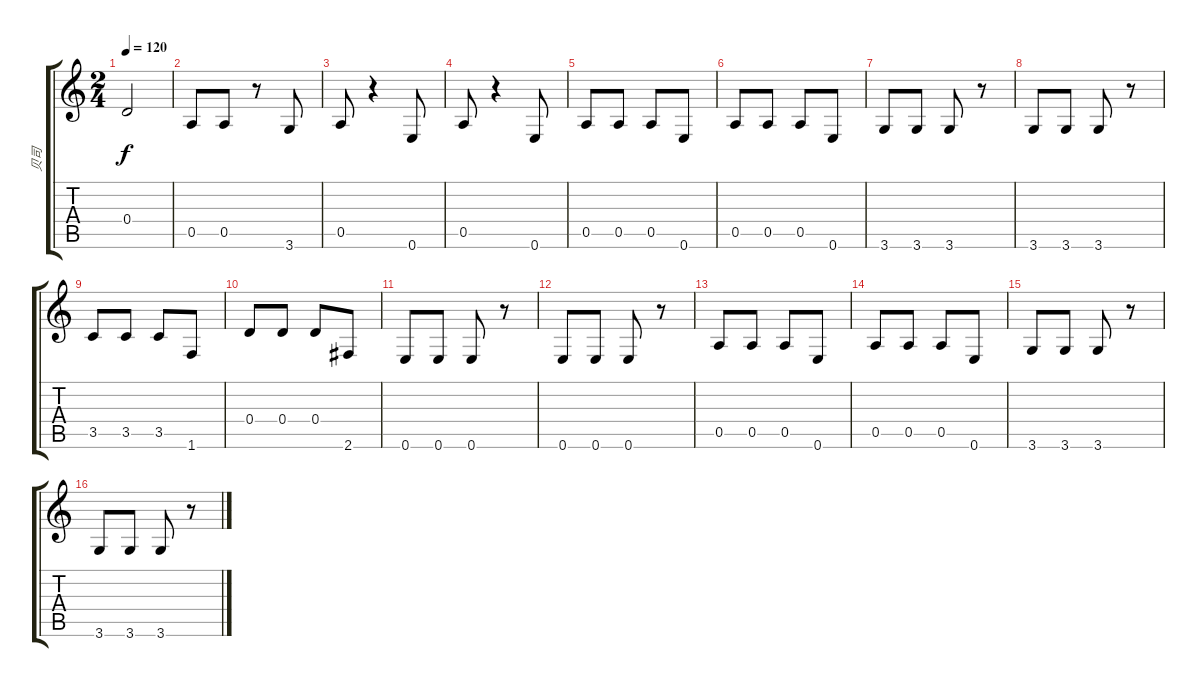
\track ("贝司" "贝司") {instrument acousticbass}
\staff {score tabs}
\tuning (E4 B3 G3 D3 A2 E2) {hide}
\ts (2 4)
\tempo 120
\clef g2
\ks c
0.4.2{dy f} |
0.5.8 0.5.8 r.8 3.6.8 |
0.5.8 r.4 0.6.8 |
0.5.8 r.4 0.6.8 |
0.5.8 0.5.8 0.5.8 0.6.8 |
0.5.8 0.5.8 0.5.8 0.6.8 |
3.6.8 3.6.8 3.6.8 r.8 |
3.6.8 3.6.8 3.6.8 r.8 |
3.5.8 3.5.8 3.5.8 1.6.8 |
0.4.8 0.4.8 0.4.8 2.6.8 |
0.6.8 0.6.8 0.6.8 r.8 |
0.6.8 0.6.8 0.6.8 r.8 |
0.5.8 0.5.8 0.5.8 0.6.8 |
0.5.8 0.5.8 0.5.8 0.6.8 |
3.6.8 3.6.8 3.6.8 r.8 |
3.6.8 3.6.8 3.6.8 r.8
